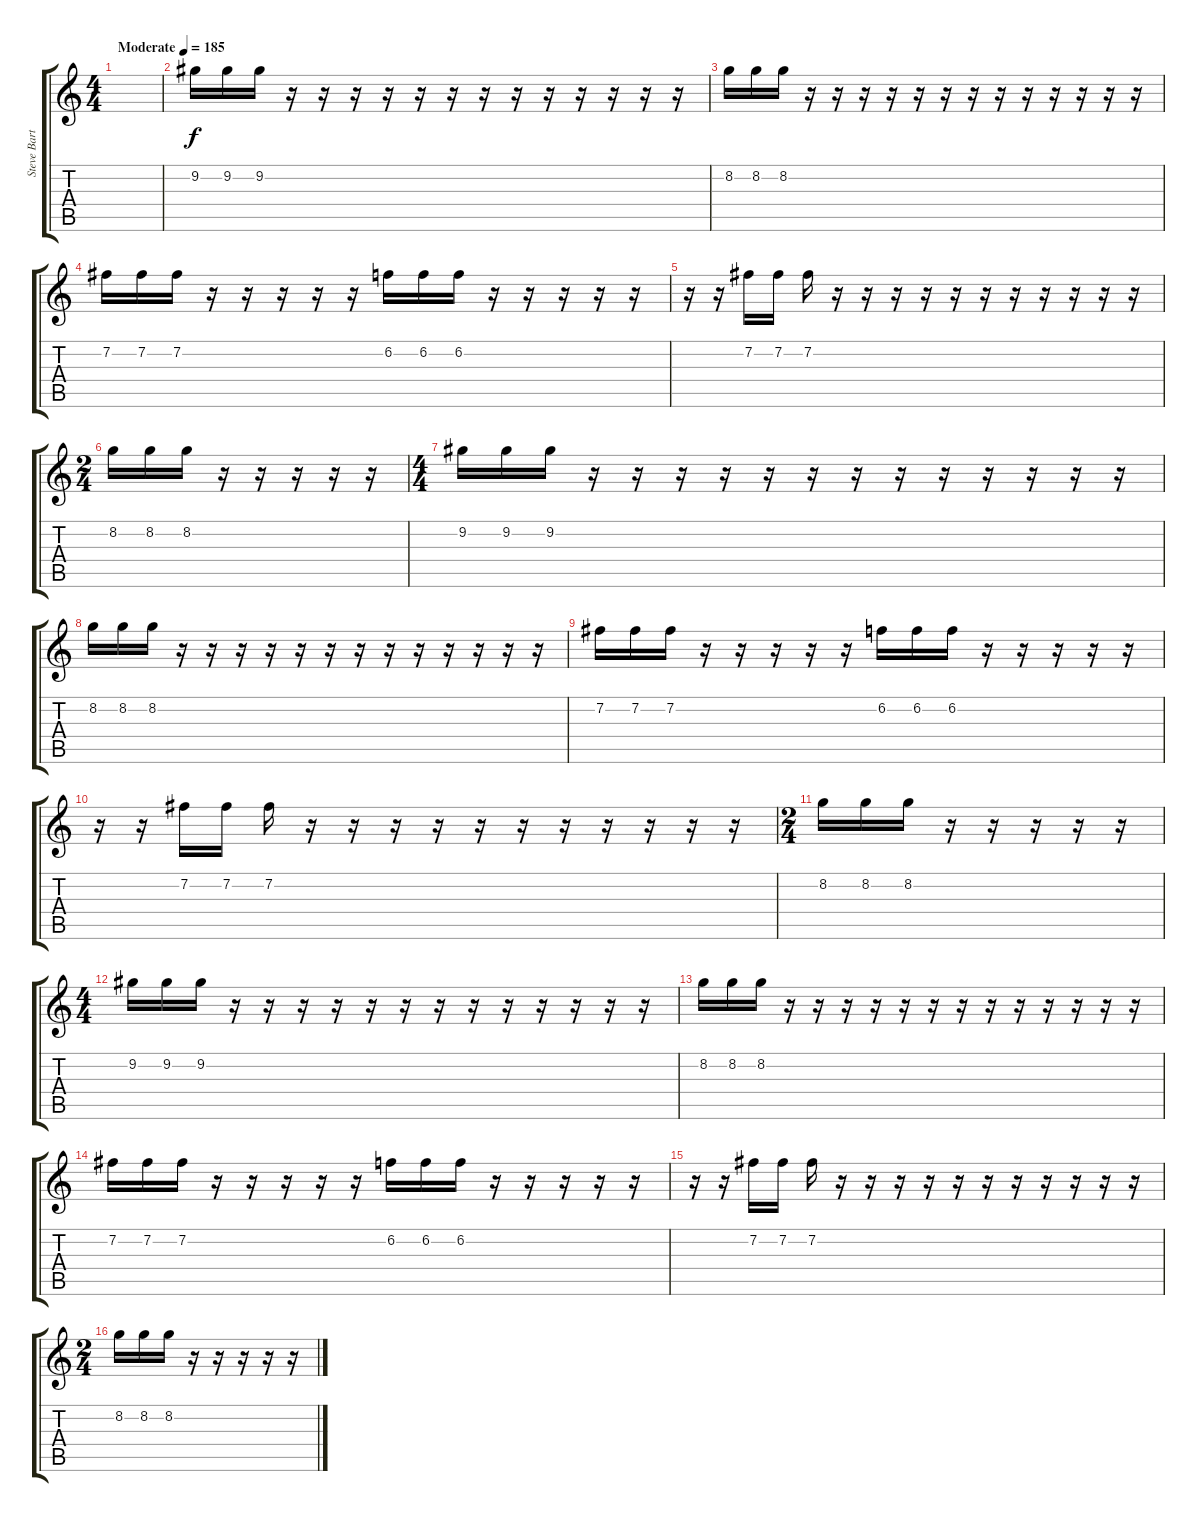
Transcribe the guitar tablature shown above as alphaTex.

\track ("Steve Bartek" "Steve Bart") {instrument distortionguitar}
\staff {score tabs}
\tuning (E4 B3 G3 D3 A2 E2) {hide}
\ts (4 4)
\tempo (185 "Moderate")
\clef g2
\ks c
|
9.2.16 9.2.16 9.2.16 r.16 r.16 r.16 r.16 r.16 r.16 r.16 r.16 r.16 r.16 r.16 r.16 r.16 |
8.2.16 8.2.16 8.2.16 r.16 r.16 r.16 r.16 r.16 r.16 r.16 r.16 r.16 r.16 r.16 r.16 r.16 |
7.2.16 7.2.16 7.2.16 r.16 r.16 r.16 r.16 r.16 6.2.16 6.2.16 6.2.16 r.16 r.16 r.16 r.16 r.16 |
r.16 r.16 7.2.16 7.2.16 7.2.16 r.16 r.16 r.16 r.16 r.16 r.16 r.16 r.16 r.16 r.16 r.16 |
\ts (2 4)
8.2.16 8.2.16 8.2.16 r.16 r.16 r.16 r.16 r.16 |
\ts (4 4)
9.2.16 9.2.16 9.2.16 r.16 r.16 r.16 r.16 r.16 r.16 r.16 r.16 r.16 r.16 r.16 r.16 r.16 |
8.2.16 8.2.16 8.2.16 r.16 r.16 r.16 r.16 r.16 r.16 r.16 r.16 r.16 r.16 r.16 r.16 r.16 |
7.2.16 7.2.16 7.2.16 r.16 r.16 r.16 r.16 r.16 6.2.16 6.2.16 6.2.16 r.16 r.16 r.16 r.16 r.16 |
r.16 r.16 7.2.16 7.2.16 7.2.16 r.16 r.16 r.16 r.16 r.16 r.16 r.16 r.16 r.16 r.16 r.16 |
\ts (2 4)
8.2.16 8.2.16 8.2.16 r.16 r.16 r.16 r.16 r.16 |
\ts (4 4)
9.2.16 9.2.16 9.2.16 r.16 r.16 r.16 r.16 r.16 r.16 r.16 r.16 r.16 r.16 r.16 r.16 r.16 |
8.2.16 8.2.16 8.2.16 r.16 r.16 r.16 r.16 r.16 r.16 r.16 r.16 r.16 r.16 r.16 r.16 r.16 |
7.2.16 7.2.16 7.2.16 r.16 r.16 r.16 r.16 r.16 6.2.16 6.2.16 6.2.16 r.16 r.16 r.16 r.16 r.16 |
r.16 r.16 7.2.16 7.2.16 7.2.16 r.16 r.16 r.16 r.16 r.16 r.16 r.16 r.16 r.16 r.16 r.16 |
\ts (2 4)
8.2.16 8.2.16 8.2.16 r.16 r.16 r.16 r.16 r.16
